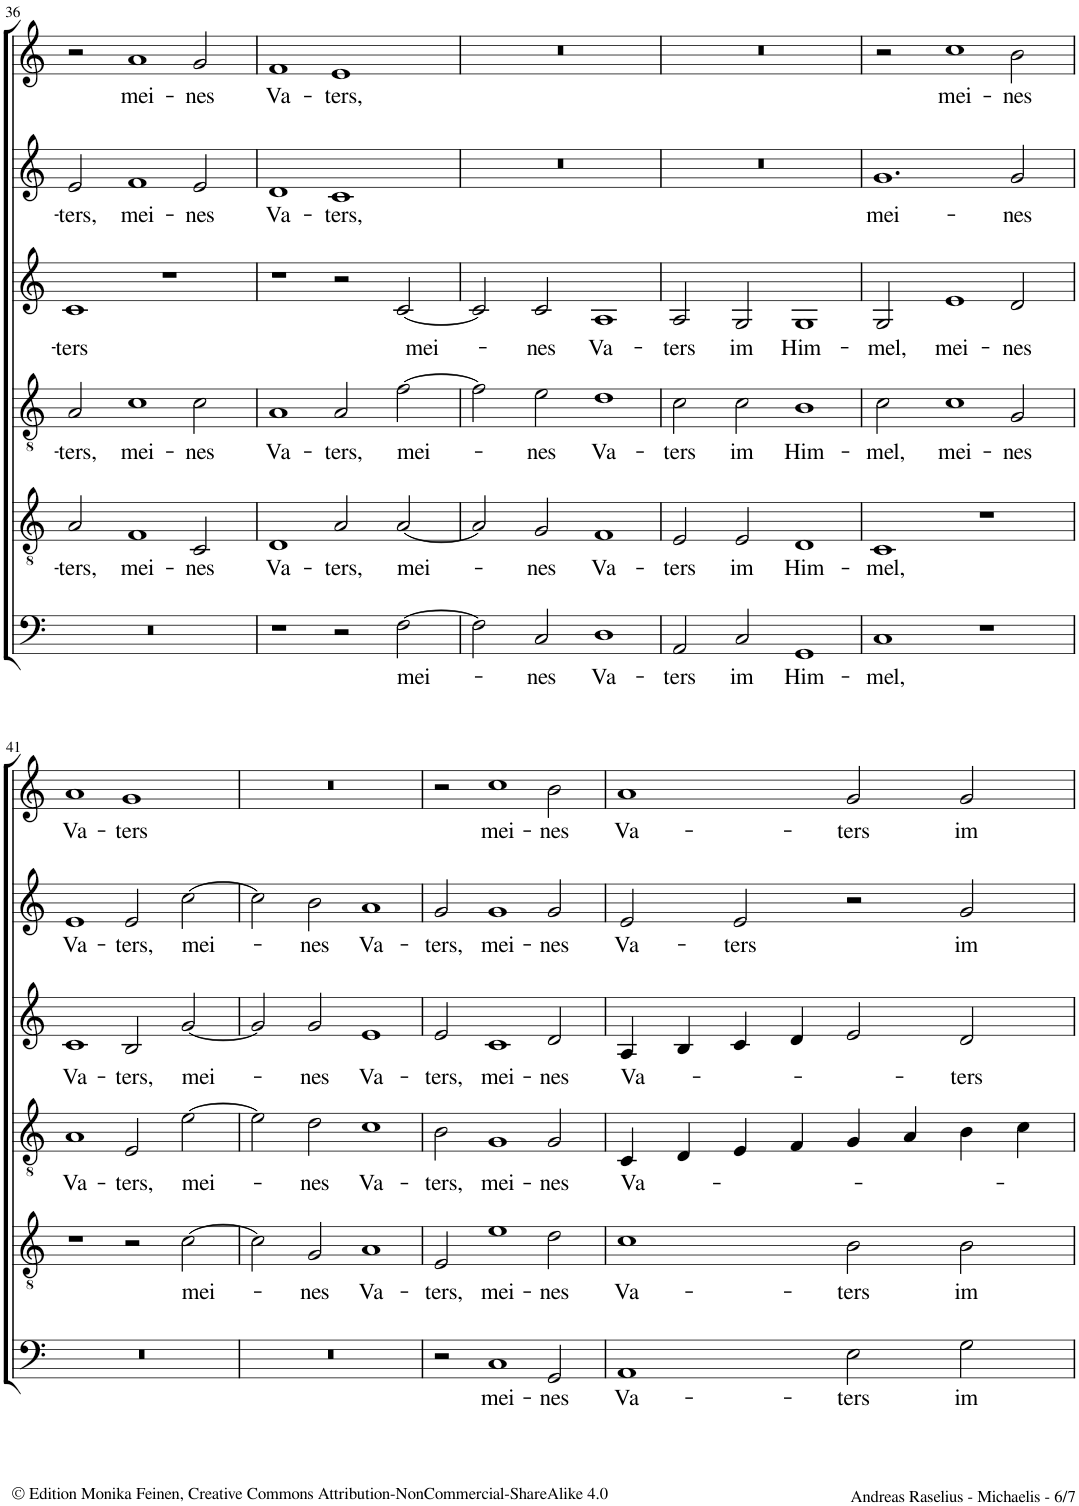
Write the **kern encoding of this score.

**kern	**text	**kern	**text	**kern	**text	**kern	**text	**kern	**text	**kern	**text
*part6	*part6	*part5	*part5	*part4	*part4	*part3	*part3	*part2	*part2	*part1	*part1
*staff6	*staff6	*staff5	*staff5	*staff4	*staff4	*staff3	*staff3	*staff2	*staff2	*staff1	*staff1
*I"Bassus	*	*I"Tenor	*	*I"Quintus	*	*I"Altus	*	*I"Sextus	*	*I"Cantus	*
!!LO:PB:g=z
*clefF4	*	*clefGv2	*	*clefGv2	*	*clefG2	*	*clefG2	*	*clefG2	*
*k[]	*	*k[]	*	*k[]	*	*k[]	*	*k[]	*	*k[]	*
*M4/2	*	*M4/2	*	*M4/2	*	*M4/2	*	*M4/2	*	*M4/2	*
*met(c)	*	*met(c)	*	*met(c)	*	*met(c)	*	*met(c)	*	*met(c)	*
=36	=36	=36	=36	=36	=36	=36	=36	=36	=36	=36	=36
!	!	!	!LO:LY:b	!	!LO:LY:b	!	!LO:LY:b	!	!LO:LY:b	!	!
0r	.	2A/	-ters,	2A/	-ters,	1c	-ters	2e/	-ters,	2r	.
!	!	!	!LO:LY:b	!	!LO:LY:b	!	!	!	!LO:LY:b	!	!LO:LY:b
.	.	1F	mei-	1c	mei-	.	.	1f	mei-	1a	mei-
.	.	.	.	.	.	1r	.	.	.	.	.
!	!	!	!LO:LY:b	!	!LO:LY:b	!	!	!	!LO:LY:b	!	!LO:LY:b
.	.	2C/	-nes	2c\	-nes	.	.	2e/	-nes	2g/	-nes
=37	=37	=37	=37	=37	=37	=37	=37	=37	=37	=37	=37
!	!	!	!LO:LY:b	!	!LO:LY:b	!	!	!	!LO:LY:b	!	!LO:LY:b
1r	.	1D	Va-	1A	Va-	1r	.	1d	Va-	1f	Va-
!	!	!	!LO:LY:b	!	!LO:LY:b	!	!	!	!LO:LY:b	!	!LO:LY:b
2r	.	2A/	-ters,	2A/	-ters,	2r	.	1c	-ters,	1e	-ters,
!	!LO:LY:b	!	!LO:LY:b	!	!LO:LY:b	!	!LO:LY:b	!	!	!	!
[2F\	mei-	[2A/	mei-	[2f\	mei-	[2c/	mei-	.	.	.	.
=38	=38	=38	=38	=38	=38	=38	=38	=38	=38	=38	=38
2F\]	.	2A/]	.	2f\]	.	2c/]	.	0r	.	0r	.
!	!LO:LY:b	!	!LO:LY:b	!	!LO:LY:b	!	!LO:LY:b	!	!	!	!
2C/	-nes	2G/	-nes	2e\	-nes	2c/	-nes	.	.	.	.
!	!LO:LY:b	!	!LO:LY:b	!	!LO:LY:b	!	!LO:LY:b	!	!	!	!
1D	Va-	1F	Va-	1d	Va-	1A	Va-	.	.	.	.
=39	=39	=39	=39	=39	=39	=39	=39	=39	=39	=39	=39
!	!LO:LY:b	!	!LO:LY:b	!	!LO:LY:b	!	!LO:LY:b	!	!	!	!
2AA/	-ters	2E/	-ters	2c\	-ters	2A/	-ters	0r	.	0r	.
!	!LO:LY:b	!	!LO:LY:b	!	!LO:LY:b	!	!LO:LY:b	!	!	!	!
2C/	im	2E/	im	2c\	im	2G/	im	.	.	.	.
!	!LO:LY:b	!	!LO:LY:b	!	!LO:LY:b	!	!LO:LY:b	!	!	!	!
1GG	Him-	1D	Him-	1B	Him-	1G	Him-	.	.	.	.
=40	=40	=40	=40	=40	=40	=40	=40	=40	=40	=40	=40
!	!LO:LY:b	!	!LO:LY:b	!	!LO:LY:b	!	!LO:LY:b	!	!LO:LY:b	!	!
1C	-mel,	1C	-mel,	2c\	-mel,	2G/	-mel,	1.g	mei-	2r	.
!	!	!	!	!	!LO:LY:b	!	!LO:LY:b	!	!	!	!LO:LY:b
.	.	.	.	1c	mei-	1e	mei-	.	.	1cc	mei-
1r	.	1r	.	.	.	.	.	.	.	.	.
!	!	!	!	!	!LO:LY:b	!	!LO:LY:b	!	!LO:LY:b	!	!LO:LY:b
.	.	.	.	2G/	-nes	2d/	-nes	2g/	-nes	2b\	-nes
!!LO:LB:g=z
=41	=41	=41	=41	=41	=41	=41	=41	=41	=41	=41	=41
!	!	!	!	!	!LO:LY:b	!	!LO:LY:b	!	!LO:LY:b	!	!LO:LY:b
0r	.	1r	.	1A	Va-	1c	Va-	1e	Va-	1a	Va-
!	!	!	!	!	!LO:LY:b	!	!LO:LY:b	!	!LO:LY:b	!	!LO:LY:b
.	.	2r	.	2E/	-ters,	2B/	-ters,	2e/	-ters,	1g	-ters
!	!	!	!LO:LY:b	!	!LO:LY:b	!	!LO:LY:b	!	!LO:LY:b	!	!
.	.	[2c\	mei-	[2e\	mei-	[2g/	mei-	[2cc\	mei-	.	.
=42	=42	=42	=42	=42	=42	=42	=42	=42	=42	=42	=42
0r	.	2c\]	.	2e\]	.	2g/]	.	2cc\]	.	0r	.
!	!	!	!LO:LY:b	!	!LO:LY:b	!	!LO:LY:b	!	!LO:LY:b	!	!
.	.	2G/	-nes	2d\	-nes	2g/	-nes	2b\	-nes	.	.
!	!	!	!LO:LY:b	!	!LO:LY:b	!	!LO:LY:b	!	!LO:LY:b	!	!
.	.	1A	Va-	1c	Va-	1e	Va-	1a	Va-	.	.
=43	=43	=43	=43	=43	=43	=43	=43	=43	=43	=43	=43
!	!	!	!LO:LY:b	!	!LO:LY:b	!	!LO:LY:b	!	!LO:LY:b	!	!
2r	.	2E/	ters,	2B\	ters,	2e/	ters,	2g/	ters,	2r	.
!	!LO:LY:b	!	!LO:LY:b	!	!LO:LY:b	!	!LO:LY:b	!	!LO:LY:b	!	!LO:LY:b
1C	mei-	1e	mei-	1G	mei-	1c	mei-	1g	mei-	1cc	mei-
!	!LO:LY:b	!	!LO:LY:b	!	!LO:LY:b	!	!LO:LY:b	!	!LO:LY:b	!	!LO:LY:b
2GG/	-nes	2d\	-nes	2G/	-nes	2d/	-nes	2g/	-nes	2b\	-nes
=44	=44	=44	=44	=44	=44	=44	=44	=44	=44	=44	=44
!	!LO:LY:b	!	!LO:LY:b	!	!LO:LY:b	!	!LO:LY:b	!	!LO:LY:b	!	!LO:LY:b
1AA	Va-	1c	Va-	4C/	Va-	4A/	Va-	2e/	Va-	1a	Va-
.	.	.	.	4D/	.	4B/	.	.	.	.	.
!	!	!	!	!	!	!	!	!	!LO:LY:b	!	!
.	.	.	.	4E/	.	4c/	.	2e/	-ters	.	.
.	.	.	.	4F/	.	4d/	.	.	.	.	.
!	!LO:LY:b	!	!LO:LY:b	!	!	!	!	!	!	!	!LO:LY:b
2E\	-ters	2B\	-ters	4G/	.	2e/	.	2r	.	2g/	-ters
.	.	.	.	4A/	.	.	.	.	.	.	.
!	!LO:LY:b	!	!LO:LY:b	!	!	!	!LO:LY:b	!	!LO:LY:b	!	!LO:LY:b
2G\	im	2B\	im	4B\	.	2d/	-ters	2g/	im	2g/	im
.	.	.	.	4c\	.	.	.	.	.	.	.
=	=	=	=	=	=	=	=	=	=	=	=
*-	*-	*-	*-	*-	*-	*-	*-	*-	*-	*-	*-
